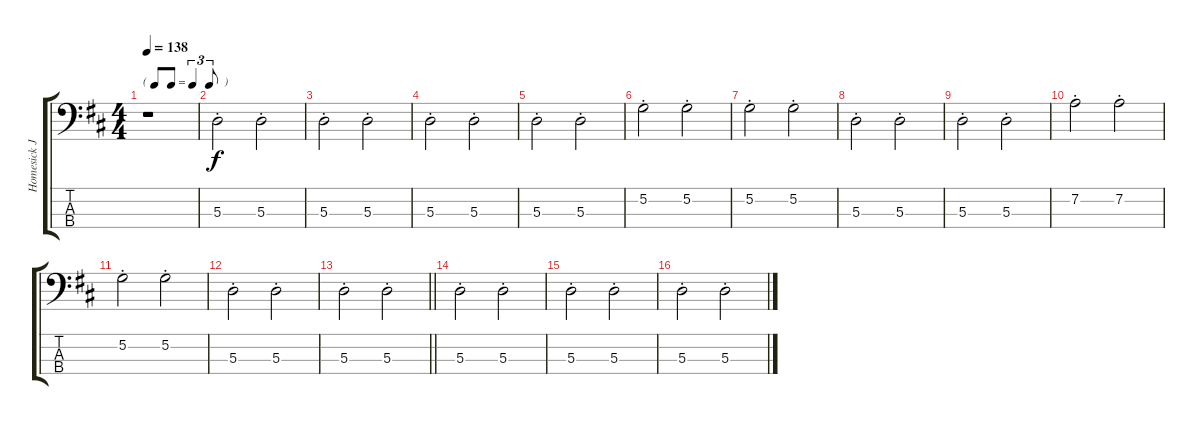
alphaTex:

\track ("Homesick James - Bass" "Homesick J") {instrument acousticbass}
\staff {score tabs}
\tuning (G2 D2 A1 E1) {hide}
\ts (4 4)
\tf triplet8th
\tempo 138
\clef f4
\ks d
r.1{dy f instrument acousticbass} |
5.3{st}.2 5.3{st}.2 |
5.3{st}.2 5.3{st}.2 |
5.3{st}.2 5.3{st}.2 |
5.3{st}.2 5.3{st}.2 |
5.2{st}.2 5.2{st}.2 |
5.2{st}.2 5.2{st}.2 |
5.3{st}.2 5.3{st}.2 |
5.3{st}.2 5.3{st}.2 |
7.2{st}.2 7.2{st}.2 |
5.2{st}.2 5.2{st}.2 |
5.3{st}.2 5.3{st}.2 |
\barLineRight lightlight
5.3{st}.2 5.3{st}.2 |
\section ("" " ")
5.3{st}.2 5.3{st}.2 |
5.3{st}.2 5.3{st}.2 |
5.3{st}.2 5.3{st}.2
